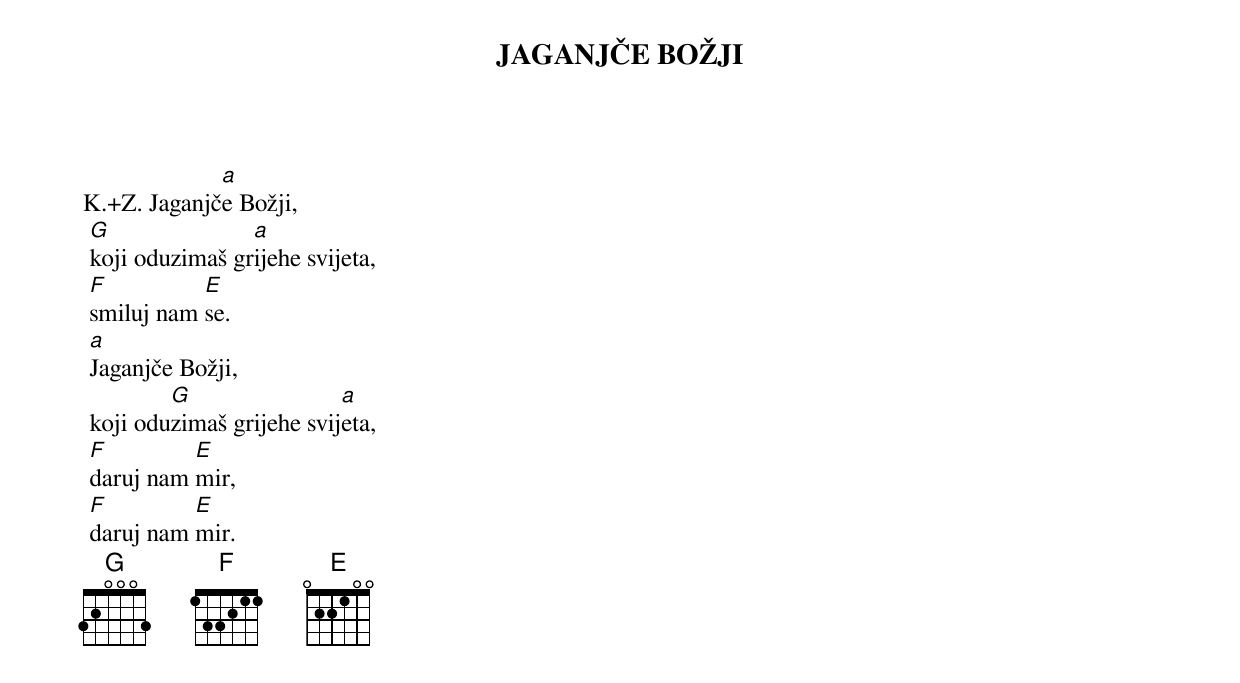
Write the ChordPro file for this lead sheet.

{title: JAGANJČE BOŽJI}

K.+Z.	Jaganjč[a]e Božji,
	[G]koji oduzimaš gr[a]ijehe svijeta,
	[F]smiluj nam [E]se.
	[a]Jaganjče Božji,
	koji odu[G]zimaš grijehe svij[a]eta,
	[F]daruj nam [E]mir,
	[F]daruj nam [E]mir.
